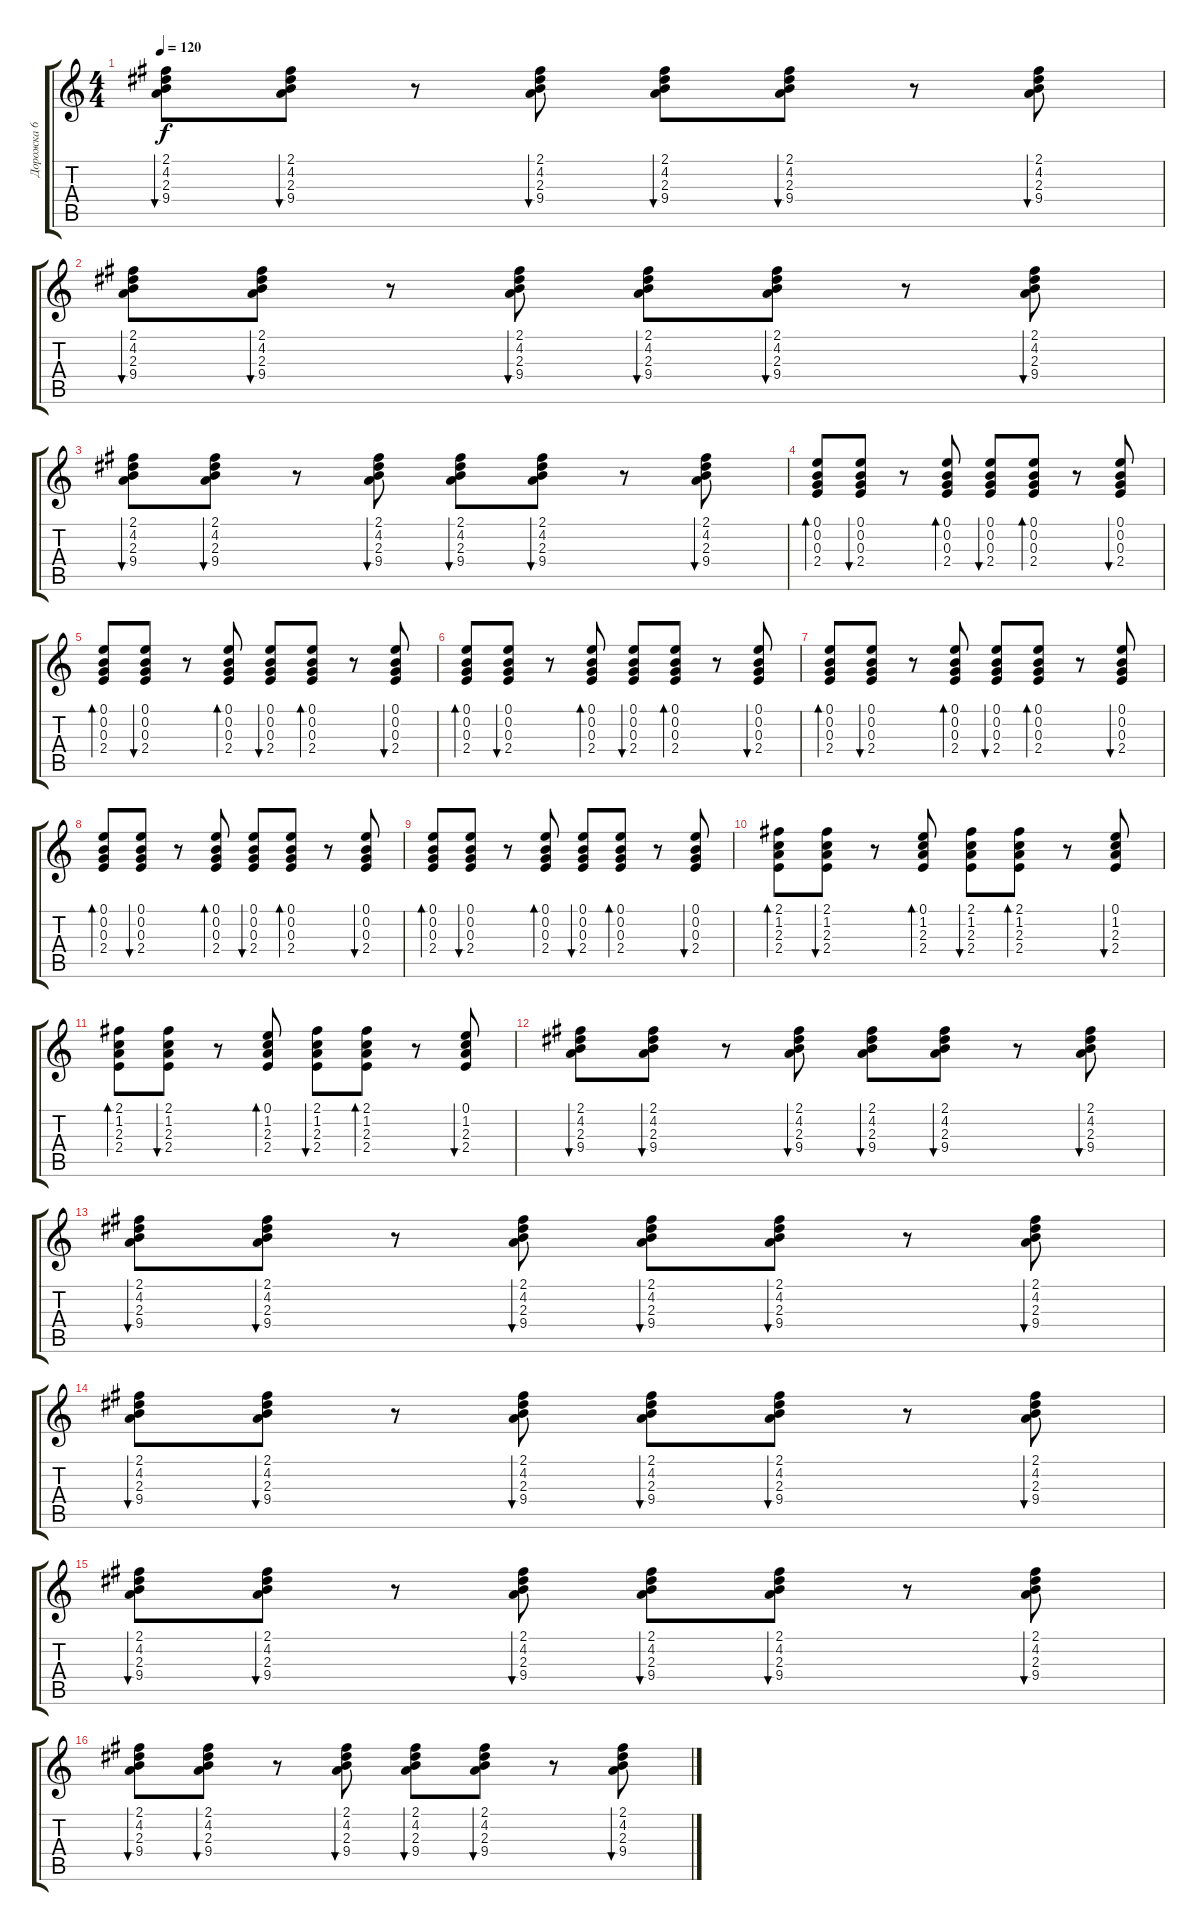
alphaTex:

\track ("Дорожка 6" "Дорожка 6") {instrument electricguitarclean}
\staff {score tabs}
\tuning (E4 B3 G3 D3 A2 E2) {hide}
\ts (4 4)
\tempo 120
\clef g2
\ks c
(2.1 4.2 2.3 9.4).8{bu 60 dy f} (2.1 4.2 2.3 9.4).8{bu 60} r.8 (2.1 4.2 2.3 9.4).8{bu 60} (2.1 4.2 2.3 9.4).8{bu 60} (2.1 4.2 2.3 9.4).8{bu 60} r.8 (2.1 4.2 2.3 9.4).8{bu 60} |
(2.1 4.2 2.3 9.4).8{bu 60} (2.1 4.2 2.3 9.4).8{bu 60} r.8 (2.1 4.2 2.3 9.4).8{bu 60} (2.1 4.2 2.3 9.4).8{bu 60} (2.1 4.2 2.3 9.4).8{bu 60} r.8 (2.1 4.2 2.3 9.4).8{bu 60} |
(2.1 4.2 2.3 9.4).8{bu 60} (2.1 4.2 2.3 9.4).8{bu 60} r.8 (2.1 4.2 2.3 9.4).8{bu 60} (2.1 4.2 2.3 9.4).8{bu 60} (2.1 4.2 2.3 9.4).8{bu 60} r.8 (2.1 4.2 2.3 9.4).8{bu 60} |
(0.1 0.2 0.3 2.4).8{bd 60} (0.1 0.2 0.3 2.4).8{bu 60} r.8 (0.1 0.2 0.3 2.4).8{bd 60} (0.1 0.2 0.3 2.4).8{bu 60} (0.1 0.2 0.3 2.4).8{bd 60} r.8 (0.1 0.2 0.3 2.4).8{bu 60} |
(0.1 0.2 0.3 2.4).8{bd 60} (0.1 0.2 0.3 2.4).8{bu 60} r.8 (0.1 0.2 0.3 2.4).8{bd 60} (0.1 0.2 0.3 2.4).8{bu 60} (0.1 0.2 0.3 2.4).8{bd 60} r.8 (0.1 0.2 0.3 2.4).8{bu 60} |
(0.1 0.2 0.3 2.4).8{bd 60} (0.1 0.2 0.3 2.4).8{bu 60} r.8 (0.1 0.2 0.3 2.4).8{bd 60} (0.1 0.2 0.3 2.4).8{bu 60} (0.1 0.2 0.3 2.4).8{bd 60} r.8 (0.1 0.2 0.3 2.4).8{bu 60} |
(0.1 0.2 0.3 2.4).8{bd 60} (0.1 0.2 0.3 2.4).8{bu 60} r.8 (0.1 0.2 0.3 2.4).8{bd 60} (0.1 0.2 0.3 2.4).8{bu 60} (0.1 0.2 0.3 2.4).8{bd 60} r.8 (0.1 0.2 0.3 2.4).8{bu 60} |
(0.1 0.2 0.3 2.4).8{bd 60} (0.1 0.2 0.3 2.4).8{bu 60} r.8 (0.1 0.2 0.3 2.4).8{bd 60} (0.1 0.2 0.3 2.4).8{bu 60} (0.1 0.2 0.3 2.4).8{bd 60} r.8 (0.1 0.2 0.3 2.4).8{bu 60} |
(0.1 0.2 0.3 2.4).8{bd 60} (0.1 0.2 0.3 2.4).8{bu 60} r.8 (0.1 0.2 0.3 2.4).8{bd 60} (0.1 0.2 0.3 2.4).8{bu 60} (0.1 0.2 0.3 2.4).8{bd 60} r.8 (0.1 0.2 0.3 2.4).8{bu 60} |
(2.1 1.2 2.3 2.4).8{bd 60} (2.1 1.2 2.3 2.4).8{bu 60} r.8 (0.1 1.2 2.3 2.4).8{bd 60} (2.1 1.2 2.3 2.4).8{bu 60} (2.1 1.2 2.3 2.4).8{bd 60} r.8 (0.1 1.2 2.3 2.4).8{bu 60} |
(2.1 1.2 2.3 2.4).8{bd 60} (2.1 1.2 2.3 2.4).8{bu 60} r.8 (0.1 1.2 2.3 2.4).8{bd 60} (2.1 1.2 2.3 2.4).8{bu 60} (2.1 1.2 2.3 2.4).8{bd 60} r.8 (0.1 1.2 2.3 2.4).8{bu 60} |
(2.1 4.2 2.3 9.4).8{bu 60} (2.1 4.2 2.3 9.4).8{bu 60} r.8 (2.1 4.2 2.3 9.4).8{bu 60} (2.1 4.2 2.3 9.4).8{bu 60} (2.1 4.2 2.3 9.4).8{bu 60} r.8 (2.1 4.2 2.3 9.4).8{bu 60} |
(2.1 4.2 2.3 9.4).8{bu 60} (2.1 4.2 2.3 9.4).8{bu 60} r.8 (2.1 4.2 2.3 9.4).8{bu 60} (2.1 4.2 2.3 9.4).8{bu 60} (2.1 4.2 2.3 9.4).8{bu 60} r.8 (2.1 4.2 2.3 9.4).8{bu 60} |
(2.1 4.2 2.3 9.4).8{bu 60} (2.1 4.2 2.3 9.4).8{bu 60} r.8 (2.1 4.2 2.3 9.4).8{bu 60} (2.1 4.2 2.3 9.4).8{bu 60} (2.1 4.2 2.3 9.4).8{bu 60} r.8 (2.1 4.2 2.3 9.4).8{bu 60} |
(2.1 4.2 2.3 9.4).8{bu 60} (2.1 4.2 2.3 9.4).8{bu 60} r.8 (2.1 4.2 2.3 9.4).8{bu 60} (2.1 4.2 2.3 9.4).8{bu 60} (2.1 4.2 2.3 9.4).8{bu 60} r.8 (2.1 4.2 2.3 9.4).8{bu 60} |
(2.1 4.2 2.3 9.4).8{bu 60} (2.1 4.2 2.3 9.4).8{bu 60} r.8 (2.1 4.2 2.3 9.4).8{bu 60} (2.1 4.2 2.3 9.4).8{bu 60} (2.1 4.2 2.3 9.4).8{bu 60} r.8 (2.1 4.2 2.3 9.4).8{bu 60}
